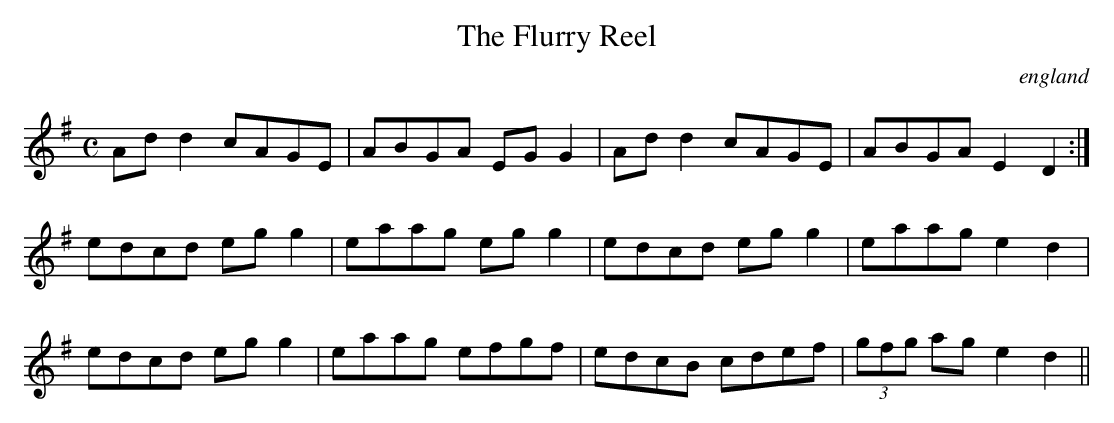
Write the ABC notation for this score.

X:1
T:The Flurry Reel
O:england
L:1/8
M:C
K:G
Ad d2 cAGE|ABGA EG G2|Ad d2 cAGE|ABGA E2 D2:|
edcd eg g2|eaag eg g2|edcd eg g2|eaag e2 d2|
edcd eg g2|eaag efgf|edcB cdef|(3gfg ag e2 d2||
